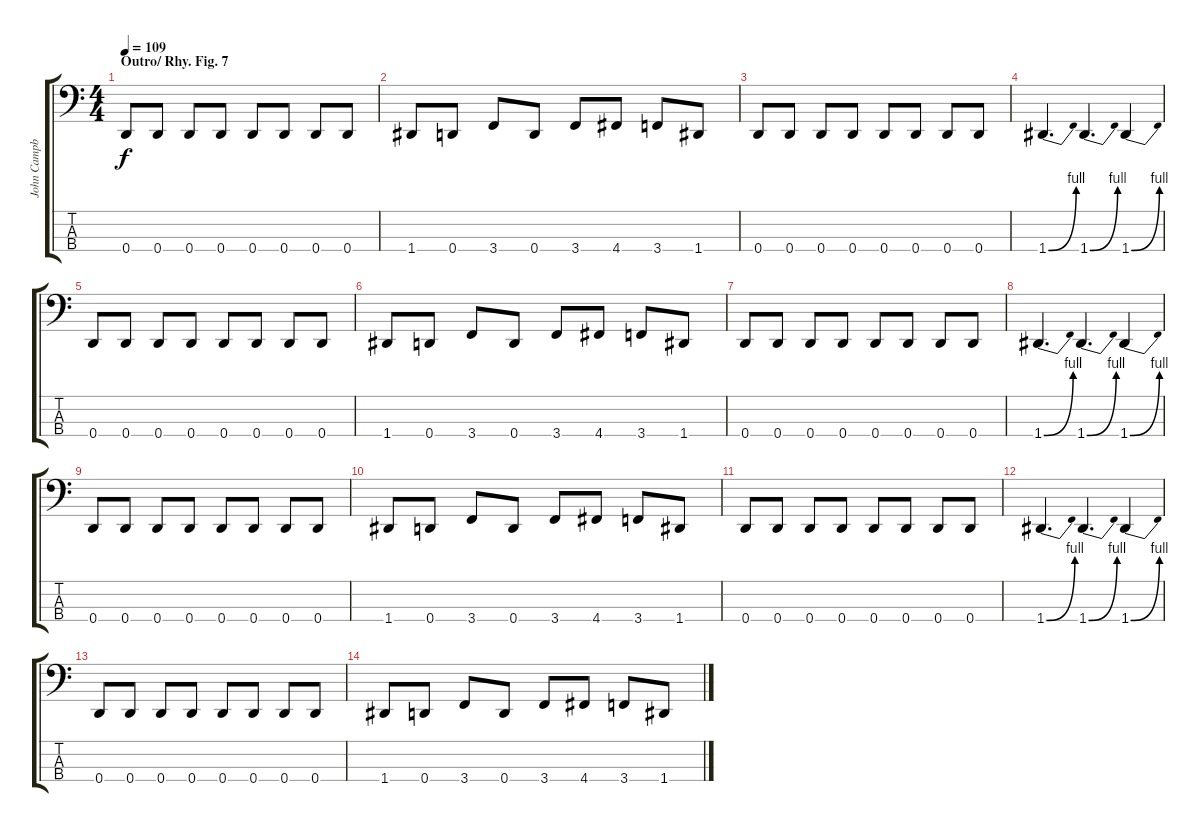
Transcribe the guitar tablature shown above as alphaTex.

\track ("John Campbell" "John Campb") {instrument electricbasspick}
\staff {score tabs}
\tuning (G2 D2 A1 D1) {hide}
\ts (4 4)
\section ("" "Outro/ Rhy. Fig. 7")
\tempo 109
\clef f4
\ks c
0.4.8{dy f} 0.4.8 0.4.8 0.4.8 0.4.8 0.4.8 0.4.8 0.4.8 |
1.4.8 0.4.8 3.4.8 0.4.8 3.4.8 4.4.8 3.4.8 1.4.8 |
0.4.8 0.4.8 0.4.8 0.4.8 0.4.8 0.4.8 0.4.8 0.4.8 |
1.4{be (bend 0 0 60 4)}.4{d} 1.4{be (bend 0 0 60 4)}.4{d} 1.4{be (bend 0 0 60 4)}.4 |
0.4.8 0.4.8 0.4.8 0.4.8 0.4.8 0.4.8 0.4.8 0.4.8 |
1.4.8 0.4.8 3.4.8 0.4.8 3.4.8 4.4.8 3.4.8 1.4.8 |
0.4.8 0.4.8 0.4.8 0.4.8 0.4.8 0.4.8 0.4.8 0.4.8 |
1.4{be (bend 0 0 60 4)}.4{d} 1.4{be (bend 0 0 60 4)}.4{d} 1.4{be (bend 0 0 60 4)}.4 |
0.4.8 0.4.8 0.4.8 0.4.8 0.4.8 0.4.8 0.4.8 0.4.8 |
1.4.8 0.4.8 3.4.8 0.4.8 3.4.8 4.4.8 3.4.8 1.4.8 |
0.4.8 0.4.8 0.4.8 0.4.8 0.4.8 0.4.8 0.4.8 0.4.8 |
1.4{be (bend 0 0 60 4)}.4{d} 1.4{be (bend 0 0 60 4)}.4{d} 1.4{be (bend 0 0 60 4)}.4 |
0.4.8 0.4.8 0.4.8 0.4.8 0.4.8 0.4.8 0.4.8 0.4.8 |
1.4.8 0.4.8 3.4.8 0.4.8 3.4.8 4.4.8 3.4.8 1.4.8
